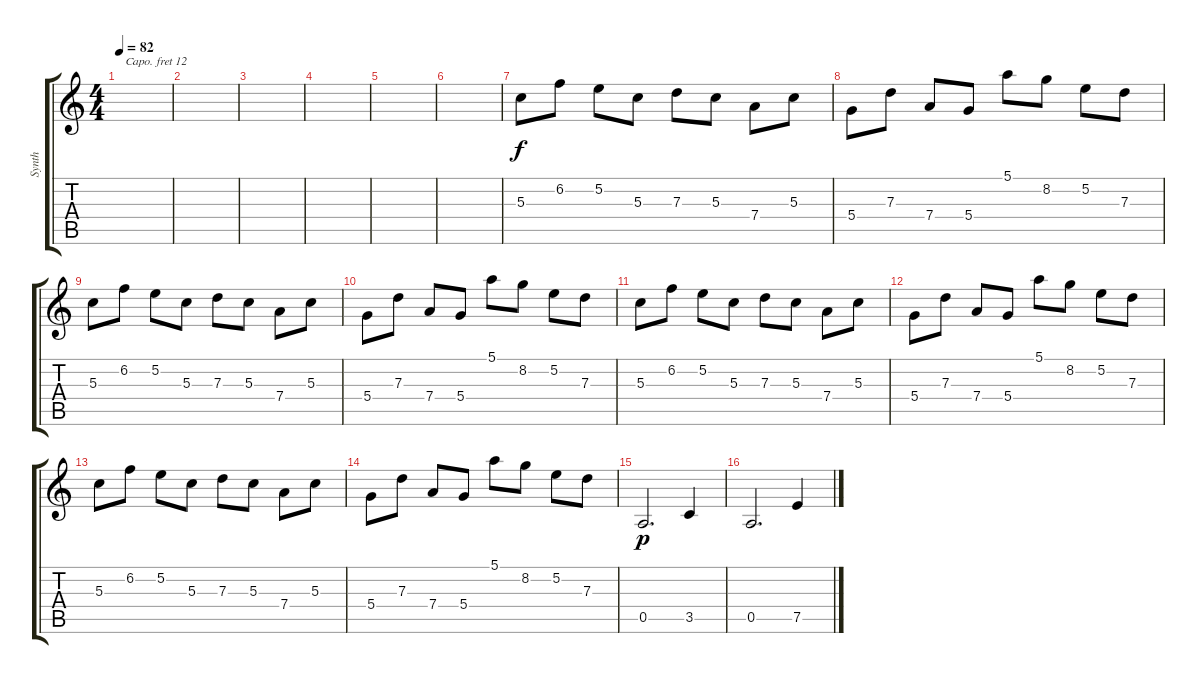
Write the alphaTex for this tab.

\track ("Synth" "Synth") {instrument pad7halo}
\staff {score tabs}
\capo 12
\tuning (E4 B3 G3 D3 A2 E2) {hide}
\ts (4 4)
\tempo 82
\clef g2
\ks c
|
|
|
|
|
|
5.3.8 6.2.8 5.2.8 5.3.8 7.3.8 5.3.8 7.4.8 5.3.8 |
5.4.8 7.3.8 7.4.8 5.4.8 5.1.8 8.2.8 5.2.8 7.3.8 |
5.3.8 6.2.8 5.2.8 5.3.8 7.3.8 5.3.8 7.4.8 5.3.8 |
5.4.8 7.3.8 7.4.8 5.4.8 5.1.8 8.2.8 5.2.8 7.3.8 |
5.3.8 6.2.8 5.2.8 5.3.8 7.3.8 5.3.8 7.4.8 5.3.8 |
5.4.8 7.3.8 7.4.8 5.4.8 5.1.8 8.2.8 5.2.8 7.3.8 |
5.3.8 6.2.8 5.2.8 5.3.8 7.3.8 5.3.8 7.4.8 5.3.8 |
5.4.8 7.3.8 7.4.8 5.4.8 5.1.8 8.2.8 5.2.8 7.3.8 |
0.5.2{d dy p instrument lead1square} 3.5.4 |
0.5.2{d instrument lead1square} 7.5.4
